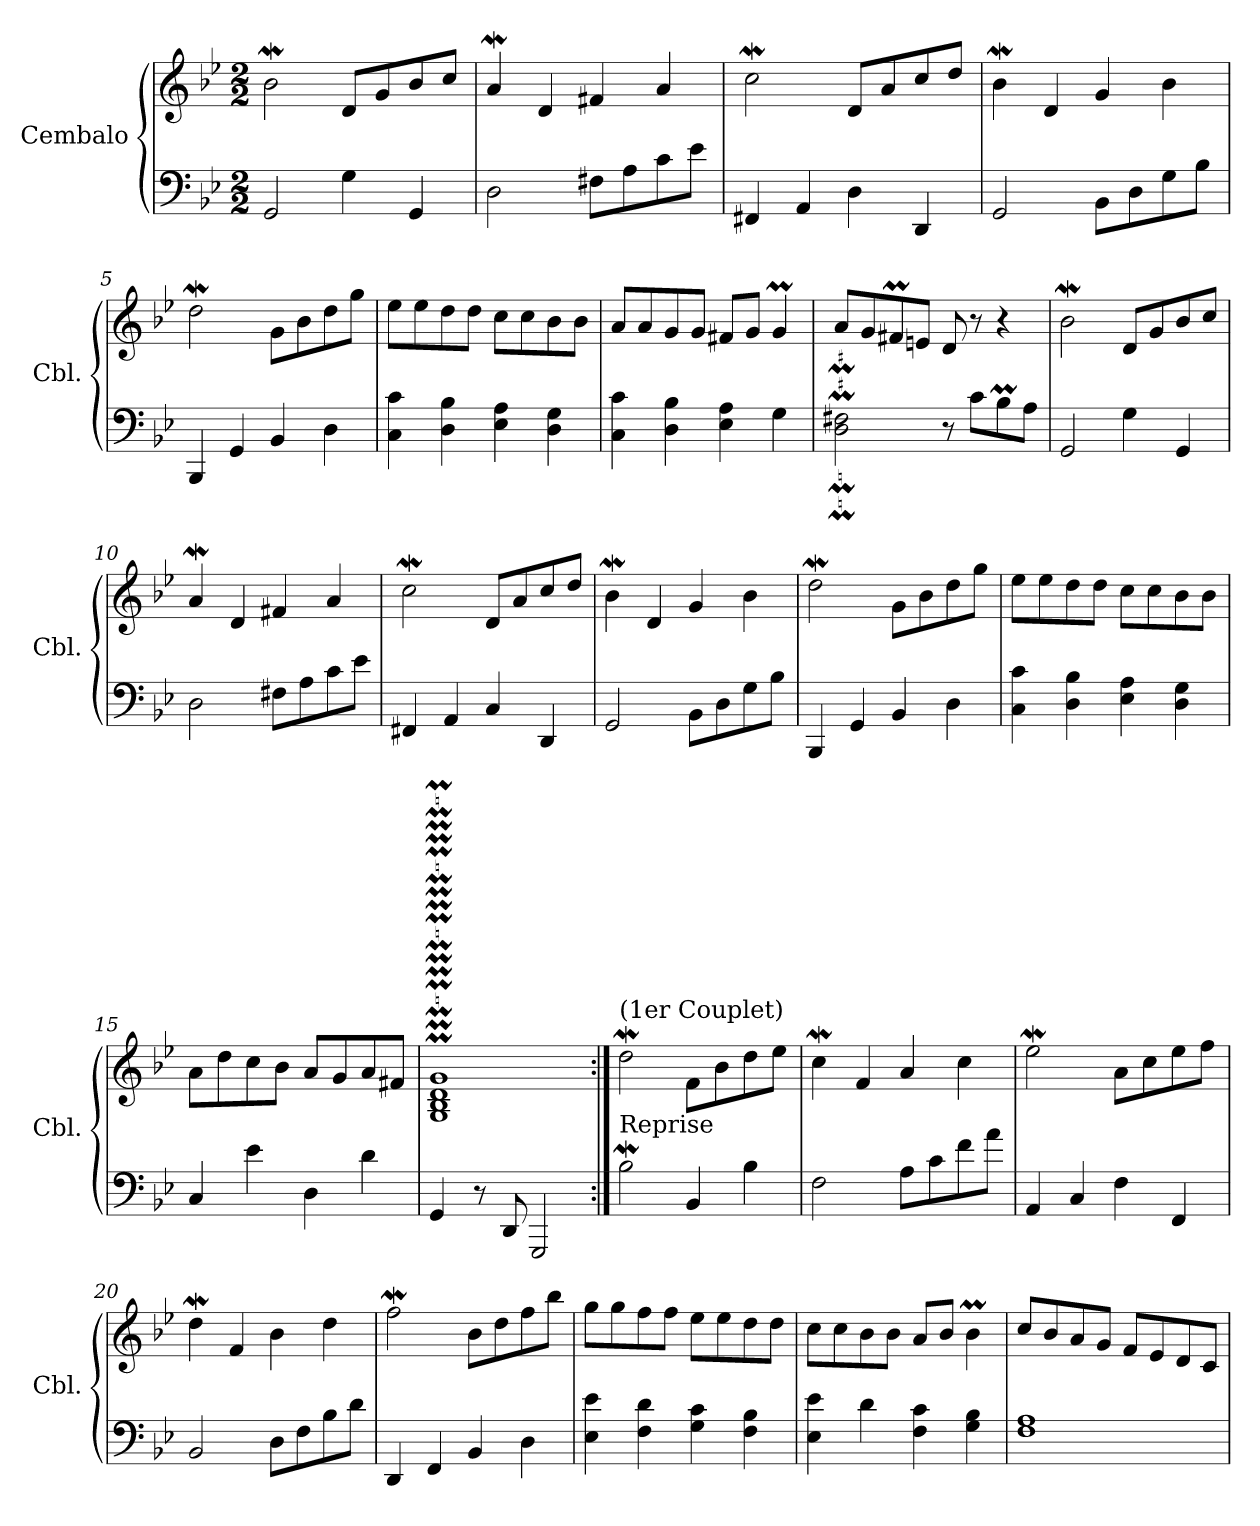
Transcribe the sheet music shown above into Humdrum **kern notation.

**kern	**kern
*part1	*part1
*staff2	*staff1
*I"Cembalo	*
*I'Cbl.	*
*clefF4	*clefG2
*k[b-e-]	*k[b-e-]
*M2/2	*M2/2
*MM184	*MM184
=1	=1
2GG/	2b-w\
4G\	8d/L
.	8g/
4GG/	8b-/
.	8cc/J
=2	=2
2D\	4aW/
.	4d/
8F#X\L	4f#X/
8A\	.
8c\	4a/
8e-\J	.
=3	=3
4FF#X/	2ccW\
4AA/	.
4D\	8d/L
.	8a/
4DD/	8cc/
.	8dd/J
=4	=4
2GG/	4b-w\
.	4d/
8BB-\L	4g/
8D\	.
8G\	4b-\
8B-\J	.
=5	=5
4BBB-/	2ddW\
4GG/	.
4BB-/	8g\L
.	8b-\
4D\	8dd\
.	8gg\J
=6	=6
4C\ 4c\	8ee-\L
.	8ee-\
4D\ 4B-\	8dd\
.	8dd\J
4E-\ 4A\	8cc\L
.	8cc\
4D\ 4G\	8b-\
.	8b-\J
!!LO:LB:g=z
=7	=7
4C\ 4c\	8a/L
.	8a/
4D\ 4B-\	8g/
.	8g/J
4E-\ 4A\	8f#X/L
.	8g/J
4G\	4gM/
=8	=8
2D\M 2F#X\M	8a/L
.	8g/
.	8f#Xm/
.	8en/J
8r	8d/
8c\L	8r
8B-M\	4r
8A\J	.
=9	=9
2GG/	2b-w\
4G\	8d/L
.	8g/
4GG/	8b-/
.	8cc/J
=10	=10
2D\	4aW/
.	4d/
8F#X\L	4f#X/
8A\	.
8c\	4a/
8e-\J	.
=11	=11
4FF#X/	2ccW\
4AA/	.
4C/	8d/L
.	8a/
4DD/	8cc/
.	8dd/J
=12	=12
2GG/	4b-w\
.	4d/
8BB-\L	4g/
8D\	.
8G\	4b-\
8B-\J	.
!!LO:LB:g=z
=13	=13
4BBB-/	2ddW\
4GG/	.
4BB-/	8g\L
.	8b-\
4D\	8dd\
.	8gg\J
=14	=14
4C\ 4c\	8ee-\L
.	8ee-\
4D\ 4B-\	8dd\
.	8dd\J
4E-\ 4A\	8cc\L
.	8cc\
4D\ 4G\	8b-\
.	8b-\J
=15	=15
4C/	8a\L
.	8dd\
4e-\	8cc\
.	8b-\J
4D\	8a/L
.	8g/
4d\	8a/
.	8f#X/J
=16	=16
4GG/	1GM 1B-M 1dM 1gM
8r	.
8DD/	.
2GGG/	.
=17:|!	=17:|!
!	!LO:TX:a:t=(1er Couplet)
!LO:TX:a:t=Reprise	!
2B-w\	2ddW\
4BB-/	8f\L
.	8b-\
4B-\	8dd\
.	8ee-\J
=18	=18
2F\	4ccW\
.	4f/
8A\L	4a/
8c\	.
8f\	4cc\
8a\J	.
!!LO:LB:g=z
=19	=19
4AA/	2ee-w\
4C/	.
4F\	8a\L
.	8cc\
4FF/	8ee-\
.	8ff\J
=20	=20
2BB-/	4ddW\
.	4f/
8D\L	4b-\
8F\	.
8B-\	4dd\
8d\J	.
=21	=21
4DD/	2ffW\
4FF/	.
4BB-/	8b-\L
.	8dd\
4D\	8ff\
.	8bb-\J
=22	=22
4E-\ 4e-\	8gg\L
.	8gg\
4F\ 4d\	8ff\
.	8ff\J
4G\ 4c\	8ee-\L
.	8ee-\
4F\ 4B-\	8dd\
.	8dd\J
=23	=23
4E-\ 4e-\	8cc\L
.	8cc\
4d\	8b-\
.	8b-\J
4F\ 4c\	8a/L
.	8b-/J
4G\ 4B-\	4b-M\
=24	=24
1F 1A	8cc/L
.	8b-/
.	8a/
.	8g/J
.	8f/L
.	8e-/
.	8d/
.	8c/J
=	=
*-	*-
